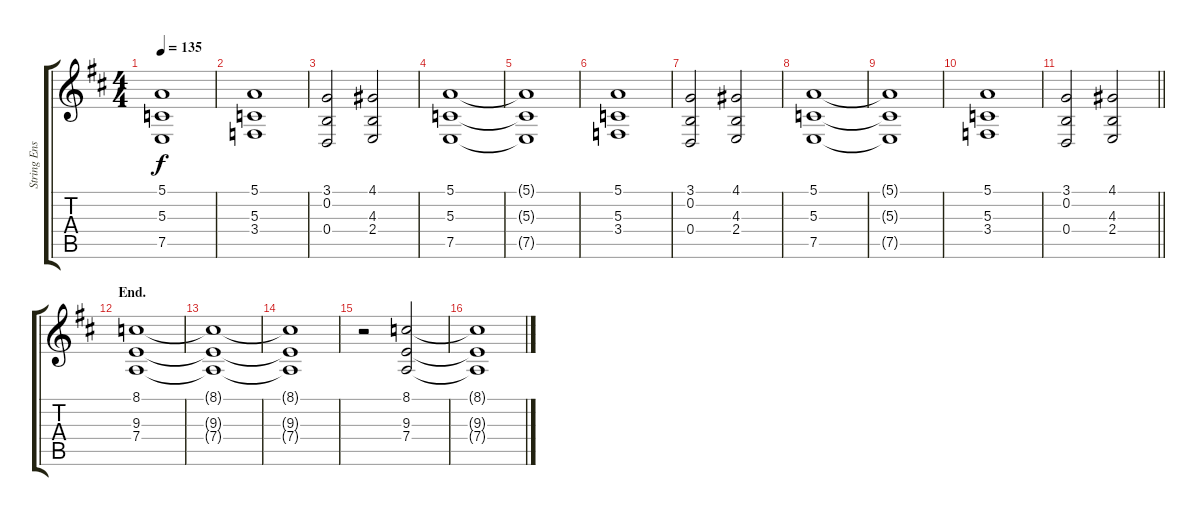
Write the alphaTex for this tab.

\track ("String Ensemble" "String Ens") {instrument stringensemble2}
\staff {score tabs}
\tuning (E4 B3 G3 D3 A2 E2) {hide}
\ts (4 4)
\tempo 135
\clef g2
\ks bminor
(5.1{t} 5.3{t} 7.5{t}).1{dy f} |
(5.1 5.3 3.4).1 |
(3.1 0.2 0.4).2 (4.1 4.3 2.4).2 |
(5.1 5.3 7.5).1 |
(5.1{t} 5.3{t} 7.5{t}).1 |
(5.1 5.3 3.4).1 |
(3.1 0.2 0.4).2 (4.1 4.3 2.4).2 |
(5.1 5.3 7.5).1 |
(5.1{t} 5.3{t} 7.5{t}).1 |
(5.1 5.3 3.4).1 |
\barLineRight lightlight
(3.1 0.2 0.4).2 (4.1 4.3 2.4).2 |
\section ("" "End.")
(8.1 9.3 7.4).1 |
(8.1{t} 9.3{t} 7.4{t}).1 |
(8.1{t} 9.3{t} 7.4{t}).1 |
r.2 (8.1 9.3 7.4).2 |
(8.1{t} 9.3{t} 7.4{t}).1
